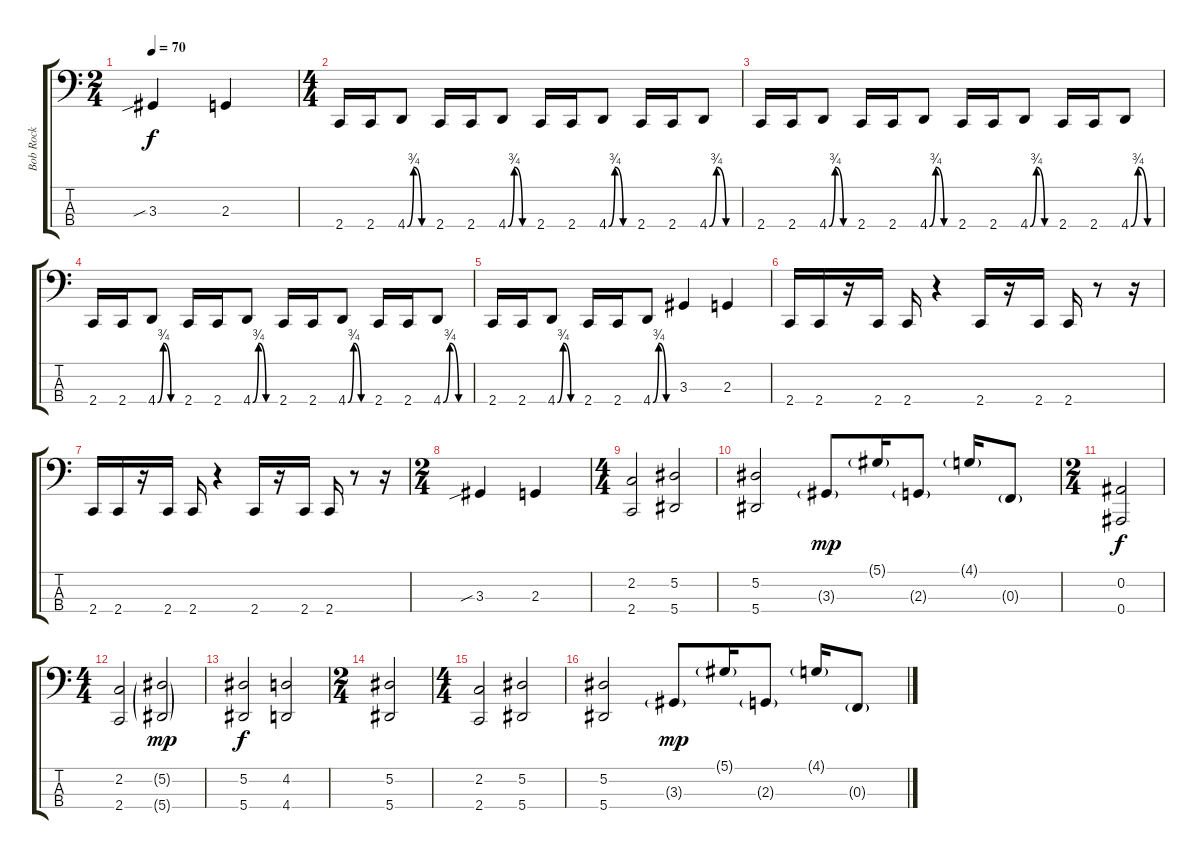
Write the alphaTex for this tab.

\track ("Bob Rock" "Bob Rock") {instrument electricbasspick}
\staff {score tabs}
\tuning (Eb2 Bb1 F1 Bb0) {hide}
\ts (2 4)
\tempo 70
\clef f4
\ks c
3.3{sib}.4{dy f} 2.3.4 |
\ts (4 4)
2.4.16 2.4.16 4.4{be (custom 0 0 15 3 35 0 60 0)}.8 2.4.16 2.4.16 4.4{be (custom 0 0 15 3 35 0 60 0)}.8 2.4.16 2.4.16 4.4{be (custom 0 0 15 3 35 0 60 0)}.8 2.4.16 2.4.16 4.4{be (custom 0 0 15 3 35 0 60 0)}.8 |
2.4.16 2.4.16 4.4{be (custom 0 0 15 3 35 0 60 0)}.8 2.4.16 2.4.16 4.4{be (custom 0 0 15 3 35 0 60 0)}.8 2.4.16 2.4.16 4.4{be (custom 0 0 15 3 35 0 60 0)}.8 2.4.16 2.4.16 4.4{be (custom 0 0 15 3 35 0 60 0)}.8 |
2.4.16 2.4.16 4.4{be (custom 0 0 15 3 35 0 60 0)}.8 2.4.16 2.4.16 4.4{be (custom 0 0 15 3 35 0 60 0)}.8 2.4.16 2.4.16 4.4{be (custom 0 0 15 3 35 0 60 0)}.8 2.4.16 2.4.16 4.4{be (custom 0 0 15 3 35 0 60 0)}.8 |
2.4.16 2.4.16 4.4{be (custom 0 0 15 3 35 0 60 0)}.8 2.4.16 2.4.16 4.4{be (custom 0 0 15 3 35 0 60 0)}.8 3.3.4 2.3.4 |
2.4.16 2.4.16 r.16 2.4.16 2.4.16 r.4 2.4.16 r.16 2.4.16 2.4.16 r.8 r.16 |
2.4.16 2.4.16 r.16 2.4.16 2.4.16 r.4 2.4.16 r.16 2.4.16 2.4.16 r.8 r.16 |
\ts (2 4)
3.3{sib}.4 2.3.4 |
\ts (4 4)
(2.2 2.4).2 (5.2 5.4).2 |
(5.2 5.4).2 3.3{g}.8{dy mp} 5.1{g}.16 2.3{g}.8 4.1{g}.16 0.3{g}.8 |
\ts (2 4)
(0.2 0.4).2{dy f} |
\ts (4 4)
(2.2 2.4).2 (5.2{g} 5.4{g}).2{dy mp} |
(5.2 5.4).2{dy f} (4.2 4.4).2 |
\ts (2 4)
(5.2 5.4).2 |
\ts (4 4)
(2.2 2.4).2 (5.2 5.4).2 |
(5.2 5.4).2 3.3{g}.8{dy mp} 5.1{g}.16 2.3{g}.8 4.1{g}.16 0.3{g}.8
